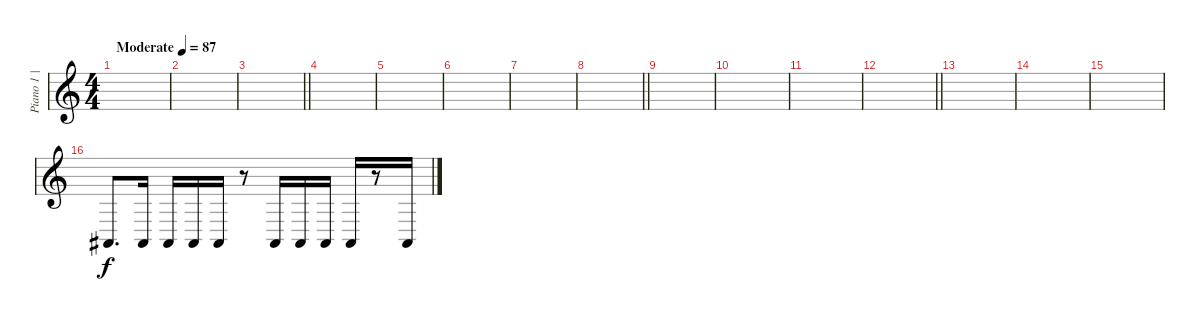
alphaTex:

\track ("Piano 1 | 2" "Piano 1 | ") {instrument acousticgrandpiano}
\staff {score}
\tuning (E4 B3 G3 D3 A2 E2) {hide}
\ts (4 4)
\tempo (87 "Moderate")
\clef g2
\ks c
|
|
\barLineRight lightlight
|
\section ("" "")
|
|
|
|
\barLineRight lightlight
|
|
|
|
\barLineRight lightlight
|
\section ("" "")
|
|
|
1.5.8{d} 1.5.16 1.5.16 1.5.16 1.5.16 r.8 1.5.16 1.5.16 1.5.16 1.5.16 r.8 1.5.16
